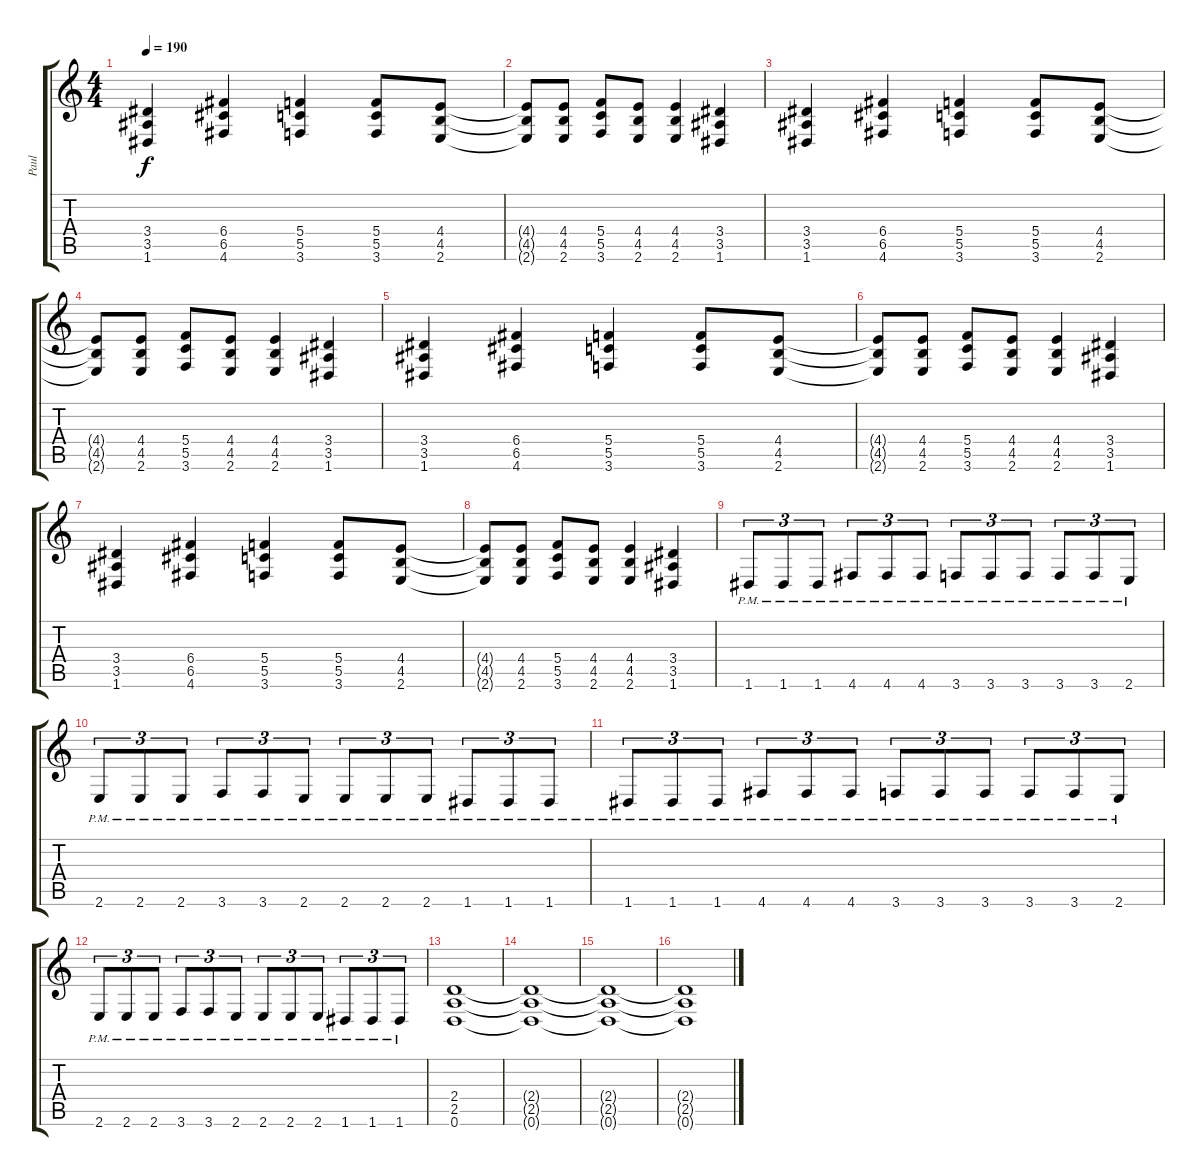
\track ("Paul" "Paul") {instrument distortionguitar}
\staff {score tabs}
\tuning (D4 A3 F3 C3 G2 D2) {hide}
\ts (4 4)
\tempo 190
\clef g2
\ks c
(3.4 3.5 1.6).4{dy f} (6.4 6.5 4.6).4 (5.4 5.5 3.6).4 (5.4 5.5 3.6).8 (4.4 4.5 2.6).8 |
(4.4{t} 4.5{t} 2.6{t}).8 (4.4 4.5 2.6).8 (5.4 5.5 3.6).8 (4.4 4.5 2.6).8 (4.4 4.5 2.6).4 (3.4 3.5 1.6).4 |
(3.4 3.5 1.6).4 (6.4 6.5 4.6).4 (5.4 5.5 3.6).4 (5.4 5.5 3.6).8 (4.4 4.5 2.6).8 |
(4.4{t} 4.5{t} 2.6{t}).8 (4.4 4.5 2.6).8 (5.4 5.5 3.6).8 (4.4 4.5 2.6).8 (4.4 4.5 2.6).4 (3.4 3.5 1.6).4 |
(3.4 3.5 1.6).4 (6.4 6.5 4.6).4 (5.4 5.5 3.6).4 (5.4 5.5 3.6).8 (4.4 4.5 2.6).8 |
(4.4{t} 4.5{t} 2.6{t}).8 (4.4 4.5 2.6).8 (5.4 5.5 3.6).8 (4.4 4.5 2.6).8 (4.4 4.5 2.6).4 (3.4 3.5 1.6).4 |
(3.4 3.5 1.6).4 (6.4 6.5 4.6).4 (5.4 5.5 3.6).4 (5.4 5.5 3.6).8 (4.4 4.5 2.6).8 |
(4.4{t} 4.5{t} 2.6{t}).8 (4.4 4.5 2.6).8 (5.4 5.5 3.6).8 (4.4 4.5 2.6).8 (4.4 4.5 2.6).4 (3.4 3.5 1.6).4 |
1.6{pm}.8{tu (3 2)} 1.6{pm}.8{tu (3 2)} 1.6{pm}.8{tu (3 2)} 4.6{pm}.8{tu (3 2)} 4.6{pm}.8{tu (3 2)} 4.6{pm}.8{tu (3 2)} 3.6{pm}.8{tu (3 2)} 3.6{pm}.8{tu (3 2)} 3.6{pm}.8{tu (3 2)} 3.6{pm}.8{tu (3 2)} 3.6{pm}.8{tu (3 2)} 2.6{pm}.8{tu (3 2)} |
2.6{pm}.8{tu (3 2)} 2.6{pm}.8{tu (3 2)} 2.6{pm}.8{tu (3 2)} 3.6{pm}.8{tu (3 2)} 3.6{pm}.8{tu (3 2)} 2.6{pm}.8{tu (3 2)} 2.6{pm}.8{tu (3 2)} 2.6{pm}.8{tu (3 2)} 2.6{pm}.8{tu (3 2)} 1.6{pm}.8{tu (3 2)} 1.6{pm}.8{tu (3 2)} 1.6{pm}.8{tu (3 2)} |
1.6{pm}.8{tu (3 2)} 1.6{pm}.8{tu (3 2)} 1.6{pm}.8{tu (3 2)} 4.6{pm}.8{tu (3 2)} 4.6{pm}.8{tu (3 2)} 4.6{pm}.8{tu (3 2)} 3.6{pm}.8{tu (3 2)} 3.6{pm}.8{tu (3 2)} 3.6{pm}.8{tu (3 2)} 3.6{pm}.8{tu (3 2)} 3.6{pm}.8{tu (3 2)} 2.6{pm}.8{tu (3 2)} |
2.6{pm}.8{tu (3 2)} 2.6{pm}.8{tu (3 2)} 2.6{pm}.8{tu (3 2)} 3.6{pm}.8{tu (3 2)} 3.6{pm}.8{tu (3 2)} 2.6{pm}.8{tu (3 2)} 2.6{pm}.8{tu (3 2)} 2.6{pm}.8{tu (3 2)} 2.6{pm}.8{tu (3 2)} 1.6{pm}.8{tu (3 2)} 1.6{pm}.8{tu (3 2)} 1.6{pm}.8{tu (3 2)} |
(2.4 2.5 0.6).1 |
(2.4{t} 2.5{t} 0.6{t}).1 |
(2.4{t} 2.5{t} 0.6{t}).1 |
(2.4{t} 2.5{t} 0.6{t}).1
